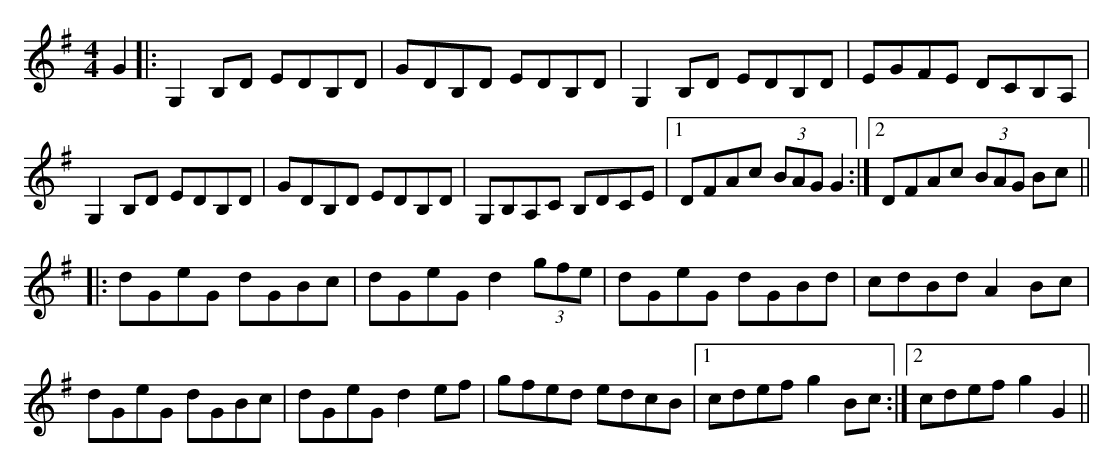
X:1
M:4/4
K:G
G2|:G,2 B,D EDB,D|GDB,D EDB,D|G,2 B,D EDB,D|EGFE DCB,A,|
G,2 B,D EDB,D|GDB,D EDB,D|G,B,A,C B,DCE|1 DFAc (3BAG G2:|2 DFAc (3BAG Bc||
|:dGeG dGBc|dGeG d2 (3gfe|dGeG dGBd|cdBd A2 Bc|
dGeG dGBc|dGeG d2 ef|gfed edcB|1 cdef g2 Bc:|2 cdef g2 G2||
